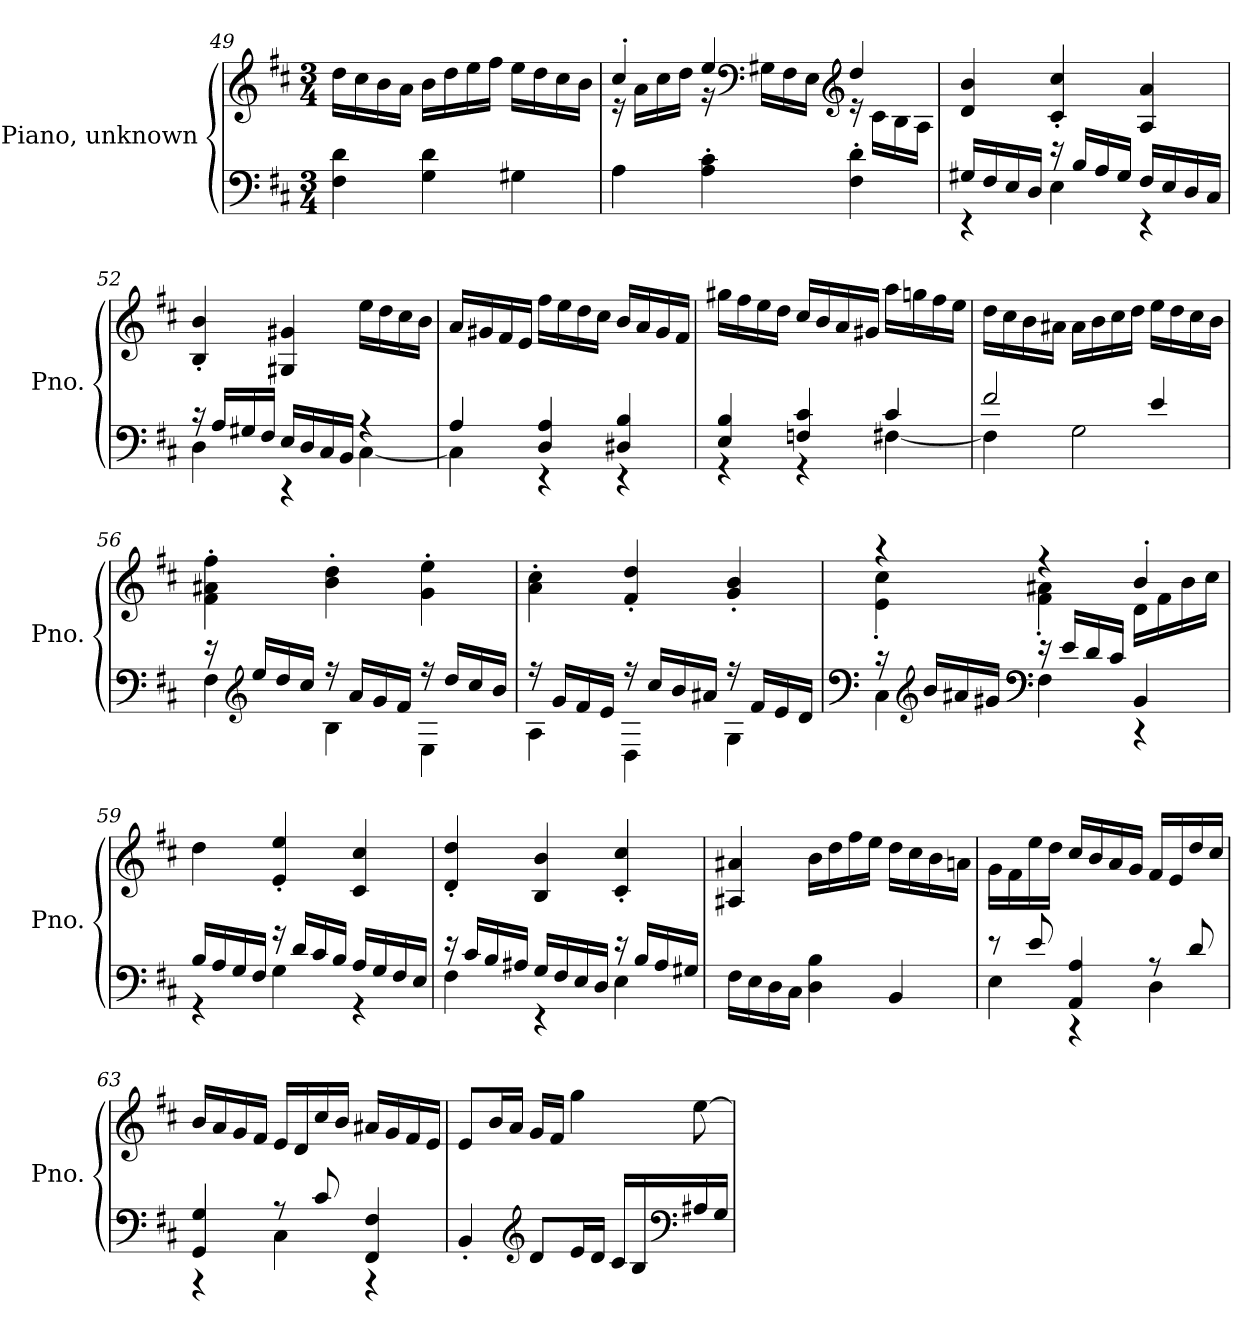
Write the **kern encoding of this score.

**kern	**kern
*part1	*part1
*staff2	*staff1
*I"Piano, unknown	*
*I'Pno.	*
!!LO:LB:g=z
*clefF4	*clefG2
*k[f#c#]	*k[f#c#]
*M3/4	*M3/4
=49	=49
4F#\ 4d\	16dd\LL
.	16cc#\
.	16b\
.	16a\JJ
4G\ 4d\	16b\LL
.	16dd\
.	16ee\
.	16ff#\JJ
4G#X\	16ee\LL
.	16dd\
.	16cc#\
.	16b\JJ
=50	=50
*	*^
4A\	4cc#'/	16r
.	.	16a\LL
.	.	16cc#\
.	.	16dd\JJ
4A\' 4c#\'	4ee/	16r
*	*clefF4	*
.	.	16G#X\LL
.	.	16F#\
.	.	16E\JJ
*	*clefG2	*
4F#\' 4d\'	4dd/	16r
.	.	16c#\LL
.	.	16B\
.	.	16A\JJ
*	*v	*v
=51	=51
*^	*
16G#X/LL	4r	4d/ 4b/
16F#/	.	.
16E/	.	.
16D/JJ	.	.
16r	4E\	4c#/' 4cc#/'
16B/LL	.	.
16A/	.	.
16G#/JJ	.	.
16F#/LL	4r	4A/ 4a/
16E/	.	.
16D/	.	.
16C#/JJ	.	.
!!LO:LB:g=z
=52	=52	=52
16r	4D\	4B/' 4b/'
16A/LL	.	.
16G#X/	.	.
16F#/JJ	.	.
16E/LL	4r	4G#X/ 4g#X/
16D/	.	.
16C#/	.	.
16BB/JJ	.	.
4r	[4C#\	16ee\LL
.	.	16dd\
.	.	16cc#\
.	.	16b\JJ
=53	=53	=53
4A/	4C#\]	16a/LL
.	.	16g#X/
.	.	16f#/
.	.	16e/JJ
4D/ 4A/	4r	16ff#\LL
.	.	16ee\
.	.	16dd\
.	.	16cc#\JJ
4D#X/ 4B/	4r	16b/LL
.	.	16a/
.	.	16g#/
.	.	16f#/JJ
=54	=54	=54
4E/ 4B/	4r	16gg#X\LL
.	.	16ff#\
.	.	16ee\
.	.	16dd\JJ
4Fn/ 4c#/	4r	16cc#/LL
.	.	16b/
.	.	16a/
.	.	16g#X/JJ
4c#/	[4F#X\	16aa\LL
.	.	16ggn\
.	.	16ff#\
.	.	16ee\JJ
!!LO:LB:g=z
=55	=55	=55
2f#/	4F#\]	16dd\LL
.	.	16cc#\
.	.	16b\
.	.	16a#X\JJ
.	2G\	16a#\LL
.	.	16b\
.	.	16cc#\
.	.	16dd\JJ
4e/	.	16ee\LL
.	.	16dd\
.	.	16cc#\
.	.	16b\JJ
=56	=56	=56
16r	4F#\	4f#\' 4a#X\' 4ff#\'
*clefG2	*	*
16ee/LL	.	.
16dd/	.	.
16cc#/JJ	.	.
16r	4B\	4b\' 4dd\'
16a/LL	.	.
16g/	.	.
16f#/JJ	.	.
16r	4E\	4g\' 4ee\'
16dd/LL	.	.
16cc#/	.	.
16b/JJ	.	.
=57	=57	=57
16r	4A\	4a\' 4cc#\'
16g/LL	.	.
16f#/	.	.
16e/JJ	.	.
16r	4D\	4f#/' 4dd/'
16cc#/LL	.	.
16b/	.	.
16a#X/JJ	.	.
16r	4G\	4g/' 4b/'
16f#/LL	.	.
16e/	.	.
16d/JJ	.	.
!!LO:LB:g=z
=58	=58	=58
*clefF4	*	*
*	*	*^
16r	4C#\	4r	4e\' 4cc#\'
*clefG2	*	*	*
16b/LL	.	.	.
16a#X/	.	.	.
16g#X/JJ	.	.	.
*clefF4	*	*	*
16r	4F#\	4r	4f#\' 4a#X\'
16e/LL	.	.	.
16d/	.	.	.
16c#/JJ	.	.	.
4BB/	4r	4b'/	16d\LL
.	.	.	16f#\
.	.	.	16b\
.	.	.	16cc#\JJ
*	*	*v	*v
=59	=59	=59
16B/LL	4r	4dd\
16A/	.	.
16G/	.	.
16F#/JJ	.	.
16r	4G\	4e/' 4ee/'
16d/LL	.	.
16c#/	.	.
16B/JJ	.	.
16A/LL	4r	4c#/ 4cc#/
16G/	.	.
16F#/	.	.
16E/JJ	.	.
=60	=60	=60
16r	4F#\	4d/' 4dd/'
16c#/LL	.	.
16B/	.	.
16A#X/JJ	.	.
16G/LL	4r	4B/ 4b/
16F#/	.	.
16E/	.	.
16D/JJ	.	.
16r	4E\	4c#/' 4cc#/'
16B/LL	.	.
16A#/	.	.
16G#X/JJ	.	.
*v	*v	*
!!LO:LB:g=z
=61	=61
16F#\LL	4A#X/ 4a#X/
16E\	.
16D\	.
16C#\JJ	.
4D\ 4B\	16b\LL
.	16dd\
.	16ff#\
.	16ee\JJ
4BB/	16dd\LL
.	16cc#\
.	16b\
.	16an\JJ
=62	=62
*^	*
8r	4E\	16g\LL
.	.	16f#\
8e/	.	16ee\
.	.	16dd\JJ
4AA/ 4A/	4r	16cc#/LL
.	.	16b/
.	.	16a/
.	.	16g/JJ
8r	4D\	16f#/LL
.	.	16e/
8d/	.	16dd/
.	.	16cc#/JJ
=63	=63	=63
4GG/ 4G/	4r	16b/LL
.	.	16a/
.	.	16g/
.	.	16f#/JJ
8r	4C#\	16e/LL
.	.	16d/
8c#/	.	16cc#/
.	.	16b/JJ
4FF#/ 4F#/	4r	16a#X/LL
.	.	16g/
.	.	16f#/
.	.	16e/JJ
*v	*v	*
!!LO:PB:g=z
=64	=64
4BB'/	8e/L
.	16b/L
.	16a/JJ
*clefG2	*
8d/L	16g/LL
.	16f#/JJ
16e/L	4gg\
16d/JJ	.
16c#/LL	.
16B/	.
*clefF4	*
16A#X/	[8ee\
16G/JJ	.
=	=
*-	*-
